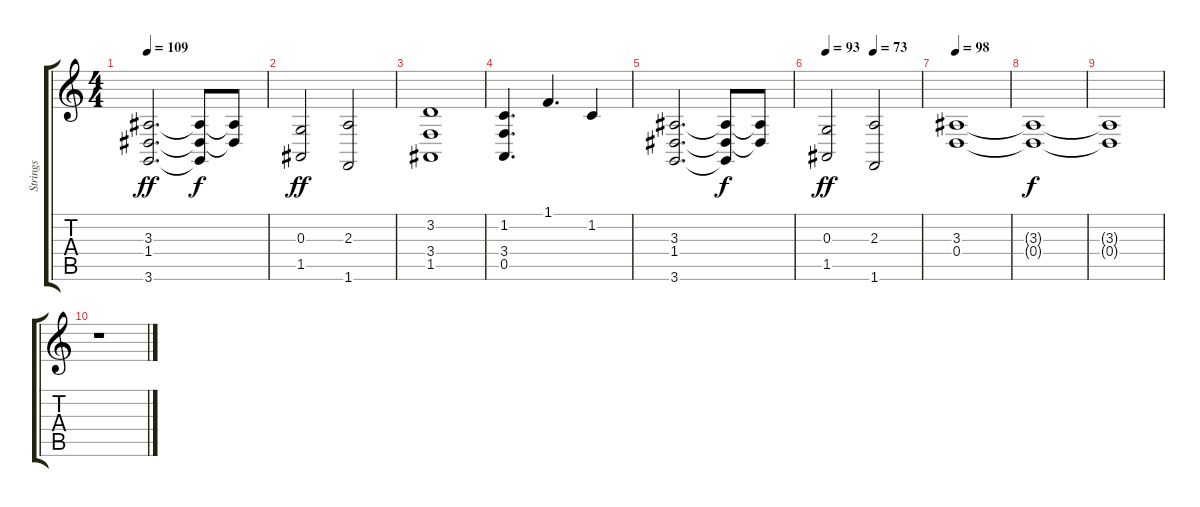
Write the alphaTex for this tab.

\track ("Strings" "Strings") {instrument stringensemble1}
\staff {score tabs}
\tuning (E4 B3 G3 D3 A2 E2) {hide}
\ts (4 4)
\tempo 109
\clef g2
\ks c
(3.3 1.4 3.6).2{d dy ff} (3.3{t} 1.4{t} 3.6{t}).8{dy f} (3.3{t} 1.4{t}).8 |
(0.3 1.5).2{dy ff} (2.3 1.6).2 |
(3.2 3.4 1.5).1 |
(1.2 3.4 0.5).4{d} 1.1.4{d} 1.2.4 |
(3.3 1.4 3.6).2{d} (3.3{t} 1.4{t} 3.6{t}).8{dy f} (3.3{t} 1.4{t}).8 |
\tempo 93
\tempo (73 0.5)
(0.3 1.5).2{dy ff} (2.3 1.6).2 |
\tempo 98
(3.3 0.4).1 |
(3.3{t} 0.4{t}).1{dy f} |
(3.3{t} 0.4{t}).1 |
r.1
